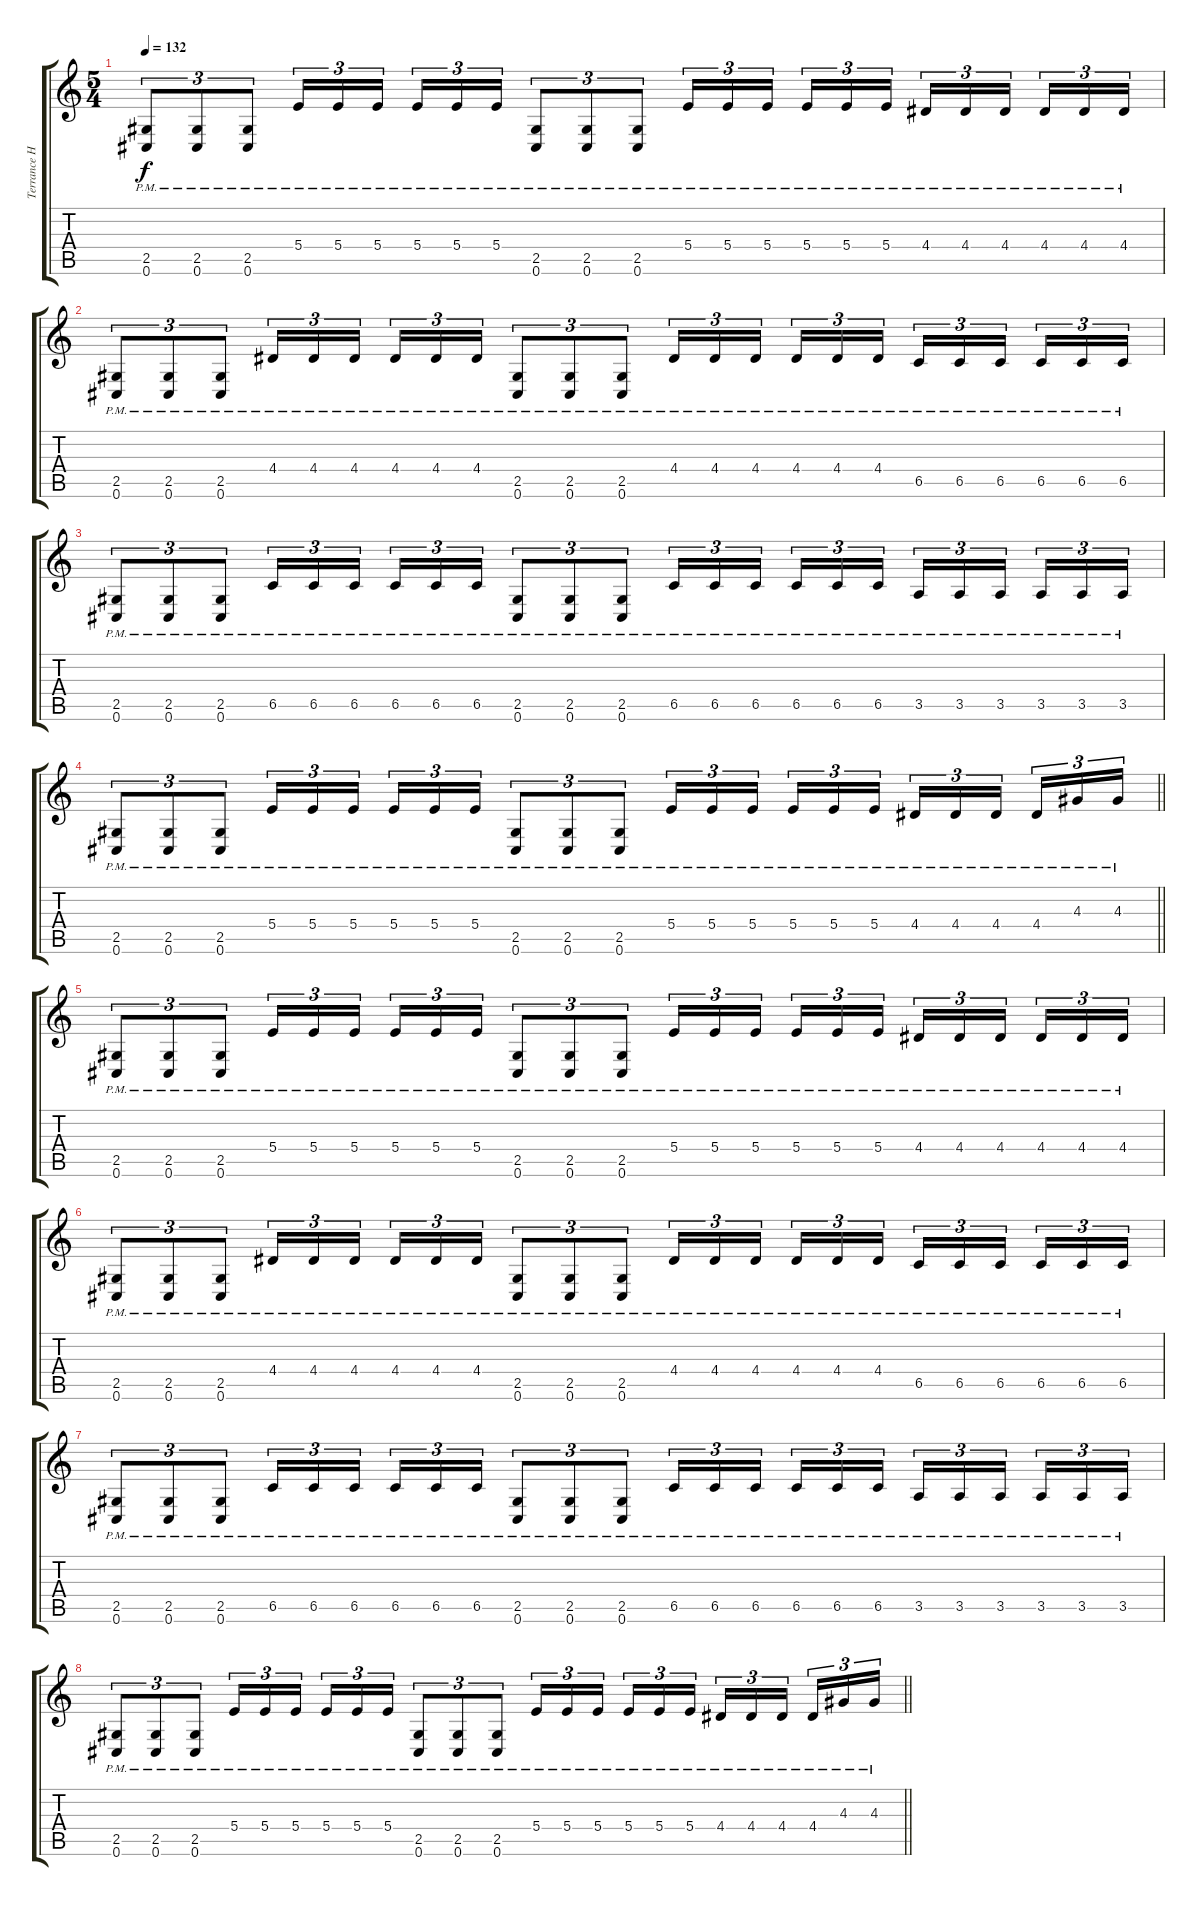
\track ("Terrance Hobbs" "Terrance H") {instrument distortionguitar}
\staff {score tabs}
\tuning (Db4 Ab3 E3 B2 Gb2 Db2) {hide}
\ts (5 4)
\tempo 132
\clef g2
\ks c
(2.5{pm} 0.6{pm}).8{tu (3 2) dy f} (2.5{pm} 0.6{pm}).8{tu (3 2)} (2.5{pm} 0.6{pm}).8{tu (3 2)} 5.4{pm}.16{tu (3 2)} 5.4{pm}.16{tu (3 2)} 5.4{pm}.16{tu (3 2) beam splitsecondary} 5.4{pm}.16{tu (3 2)} 5.4{pm}.16{tu (3 2)} 5.4{pm}.16{tu (3 2)} (2.5{pm} 0.6{pm}).8{tu (3 2)} (2.5{pm} 0.6{pm}).8{tu (3 2)} (2.5{pm} 0.6{pm}).8{tu (3 2)} 5.4{pm}.16{tu (3 2)} 5.4{pm}.16{tu (3 2)} 5.4{pm}.16{tu (3 2) beam splitsecondary} 5.4{pm}.16{tu (3 2)} 5.4{pm}.16{tu (3 2)} 5.4{pm}.16{tu (3 2)} 4.4{pm}.16{tu (3 2)} 4.4{pm}.16{tu (3 2)} 4.4{pm}.16{tu (3 2) beam splitsecondary} 4.4{pm}.16{tu (3 2)} 4.4{pm}.16{tu (3 2)} 4.4{pm}.16{tu (3 2)} |
(2.5{pm} 0.6{pm}).8{tu (3 2)} (2.5{pm} 0.6{pm}).8{tu (3 2)} (2.5{pm} 0.6{pm}).8{tu (3 2)} 4.4{pm}.16{tu (3 2)} 4.4{pm}.16{tu (3 2)} 4.4{pm}.16{tu (3 2) beam splitsecondary} 4.4{pm}.16{tu (3 2)} 4.4{pm}.16{tu (3 2)} 4.4{pm}.16{tu (3 2)} (2.5{pm} 0.6{pm}).8{tu (3 2)} (2.5{pm} 0.6{pm}).8{tu (3 2)} (2.5{pm} 0.6{pm}).8{tu (3 2)} 4.4{pm}.16{tu (3 2)} 4.4{pm}.16{tu (3 2)} 4.4{pm}.16{tu (3 2) beam splitsecondary} 4.4{pm}.16{tu (3 2)} 4.4{pm}.16{tu (3 2)} 4.4{pm}.16{tu (3 2)} 6.5{pm}.16{tu (3 2)} 6.5{pm}.16{tu (3 2)} 6.5{pm}.16{tu (3 2) beam splitsecondary} 6.5{pm}.16{tu (3 2)} 6.5{pm}.16{tu (3 2)} 6.5{pm}.16{tu (3 2)} |
(2.5{pm} 0.6{pm}).8{tu (3 2)} (2.5{pm} 0.6{pm}).8{tu (3 2)} (2.5{pm} 0.6{pm}).8{tu (3 2)} 6.5{pm}.16{tu (3 2)} 6.5{pm}.16{tu (3 2)} 6.5{pm}.16{tu (3 2) beam splitsecondary} 6.5{pm}.16{tu (3 2)} 6.5{pm}.16{tu (3 2)} 6.5{pm}.16{tu (3 2)} (2.5{pm} 0.6{pm}).8{tu (3 2)} (2.5{pm} 0.6{pm}).8{tu (3 2)} (2.5{pm} 0.6{pm}).8{tu (3 2)} 6.5{pm}.16{tu (3 2)} 6.5{pm}.16{tu (3 2)} 6.5{pm}.16{tu (3 2) beam splitsecondary} 6.5{pm}.16{tu (3 2)} 6.5{pm}.16{tu (3 2)} 6.5{pm}.16{tu (3 2)} 3.5{pm}.16{tu (3 2)} 3.5{pm}.16{tu (3 2)} 3.5{pm}.16{tu (3 2) beam splitsecondary} 3.5{pm}.16{tu (3 2)} 3.5{pm}.16{tu (3 2)} 3.5{pm}.16{tu (3 2)} |
\barLineRight lightlight
(2.5{pm} 0.6{pm}).8{tu (3 2)} (2.5{pm} 0.6{pm}).8{tu (3 2)} (2.5{pm} 0.6{pm}).8{tu (3 2)} 5.4{pm}.16{tu (3 2)} 5.4{pm}.16{tu (3 2)} 5.4{pm}.16{tu (3 2) beam splitsecondary} 5.4{pm}.16{tu (3 2)} 5.4{pm}.16{tu (3 2)} 5.4{pm}.16{tu (3 2)} (2.5{pm} 0.6{pm}).8{tu (3 2)} (2.5{pm} 0.6{pm}).8{tu (3 2)} (2.5{pm} 0.6{pm}).8{tu (3 2)} 5.4{pm}.16{tu (3 2)} 5.4{pm}.16{tu (3 2)} 5.4{pm}.16{tu (3 2) beam splitsecondary} 5.4{pm}.16{tu (3 2)} 5.4{pm}.16{tu (3 2)} 5.4{pm}.16{tu (3 2)} 4.4{pm}.16{tu (3 2)} 4.4{pm}.16{tu (3 2)} 4.4{pm}.16{tu (3 2) beam splitsecondary} 4.4{pm}.16{tu (3 2)} 4.3{pm}.16{tu (3 2)} 4.3{pm}.16{tu (3 2)} |
(2.5{pm} 0.6{pm}).8{tu (3 2)} (2.5{pm} 0.6{pm}).8{tu (3 2)} (2.5{pm} 0.6{pm}).8{tu (3 2)} 5.4{pm}.16{tu (3 2)} 5.4{pm}.16{tu (3 2)} 5.4{pm}.16{tu (3 2) beam splitsecondary} 5.4{pm}.16{tu (3 2)} 5.4{pm}.16{tu (3 2)} 5.4{pm}.16{tu (3 2)} (2.5{pm} 0.6{pm}).8{tu (3 2)} (2.5{pm} 0.6{pm}).8{tu (3 2)} (2.5{pm} 0.6{pm}).8{tu (3 2)} 5.4{pm}.16{tu (3 2)} 5.4{pm}.16{tu (3 2)} 5.4{pm}.16{tu (3 2) beam splitsecondary} 5.4{pm}.16{tu (3 2)} 5.4{pm}.16{tu (3 2)} 5.4{pm}.16{tu (3 2)} 4.4{pm}.16{tu (3 2)} 4.4{pm}.16{tu (3 2)} 4.4{pm}.16{tu (3 2) beam splitsecondary} 4.4{pm}.16{tu (3 2)} 4.4{pm}.16{tu (3 2)} 4.4{pm}.16{tu (3 2)} |
(2.5{pm} 0.6{pm}).8{tu (3 2)} (2.5{pm} 0.6{pm}).8{tu (3 2)} (2.5{pm} 0.6{pm}).8{tu (3 2)} 4.4{pm}.16{tu (3 2)} 4.4{pm}.16{tu (3 2)} 4.4{pm}.16{tu (3 2) beam splitsecondary} 4.4{pm}.16{tu (3 2)} 4.4{pm}.16{tu (3 2)} 4.4{pm}.16{tu (3 2)} (2.5{pm} 0.6{pm}).8{tu (3 2)} (2.5{pm} 0.6{pm}).8{tu (3 2)} (2.5{pm} 0.6{pm}).8{tu (3 2)} 4.4{pm}.16{tu (3 2)} 4.4{pm}.16{tu (3 2)} 4.4{pm}.16{tu (3 2) beam splitsecondary} 4.4{pm}.16{tu (3 2)} 4.4{pm}.16{tu (3 2)} 4.4{pm}.16{tu (3 2)} 6.5{pm}.16{tu (3 2)} 6.5{pm}.16{tu (3 2)} 6.5{pm}.16{tu (3 2) beam splitsecondary} 6.5{pm}.16{tu (3 2)} 6.5{pm}.16{tu (3 2)} 6.5{pm}.16{tu (3 2)} |
(2.5{pm} 0.6{pm}).8{tu (3 2)} (2.5{pm} 0.6{pm}).8{tu (3 2)} (2.5{pm} 0.6{pm}).8{tu (3 2)} 6.5{pm}.16{tu (3 2)} 6.5{pm}.16{tu (3 2)} 6.5{pm}.16{tu (3 2) beam splitsecondary} 6.5{pm}.16{tu (3 2)} 6.5{pm}.16{tu (3 2)} 6.5{pm}.16{tu (3 2)} (2.5{pm} 0.6{pm}).8{tu (3 2)} (2.5{pm} 0.6{pm}).8{tu (3 2)} (2.5{pm} 0.6{pm}).8{tu (3 2)} 6.5{pm}.16{tu (3 2)} 6.5{pm}.16{tu (3 2)} 6.5{pm}.16{tu (3 2) beam splitsecondary} 6.5{pm}.16{tu (3 2)} 6.5{pm}.16{tu (3 2)} 6.5{pm}.16{tu (3 2)} 3.5{pm}.16{tu (3 2)} 3.5{pm}.16{tu (3 2)} 3.5{pm}.16{tu (3 2) beam splitsecondary} 3.5{pm}.16{tu (3 2)} 3.5{pm}.16{tu (3 2)} 3.5{pm}.16{tu (3 2)} |
\barLineRight lightlight
(2.5{pm} 0.6{pm}).8{tu (3 2)} (2.5{pm} 0.6{pm}).8{tu (3 2)} (2.5{pm} 0.6{pm}).8{tu (3 2)} 5.4{pm}.16{tu (3 2)} 5.4{pm}.16{tu (3 2)} 5.4{pm}.16{tu (3 2) beam splitsecondary} 5.4{pm}.16{tu (3 2)} 5.4{pm}.16{tu (3 2)} 5.4{pm}.16{tu (3 2)} (2.5{pm} 0.6{pm}).8{tu (3 2)} (2.5{pm} 0.6{pm}).8{tu (3 2)} (2.5{pm} 0.6{pm}).8{tu (3 2)} 5.4{pm}.16{tu (3 2)} 5.4{pm}.16{tu (3 2)} 5.4{pm}.16{tu (3 2) beam splitsecondary} 5.4{pm}.16{tu (3 2)} 5.4{pm}.16{tu (3 2)} 5.4{pm}.16{tu (3 2)} 4.4{pm}.16{tu (3 2)} 4.4{pm}.16{tu (3 2)} 4.4{pm}.16{tu (3 2) beam splitsecondary} 4.4{pm}.16{tu (3 2)} 4.3{pm}.16{tu (3 2)} 4.3{pm}.16{tu (3 2)}
